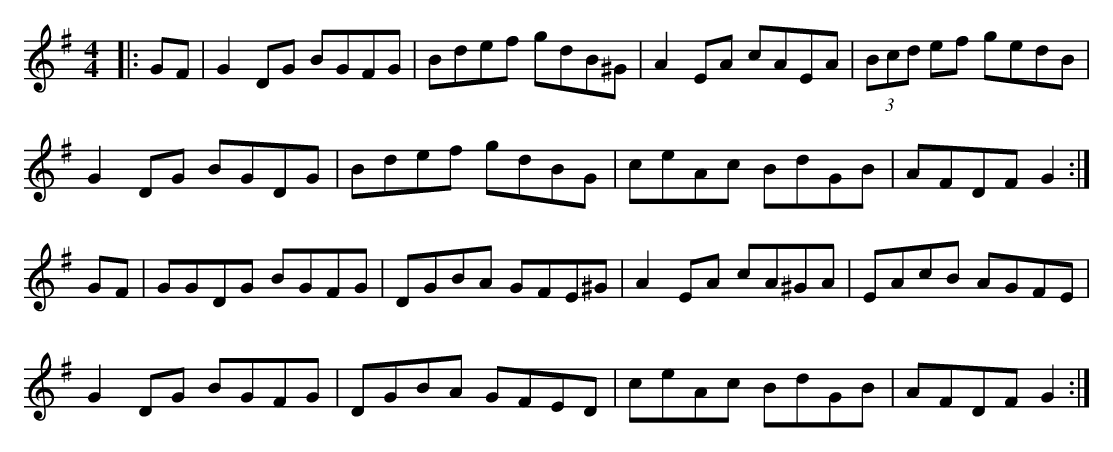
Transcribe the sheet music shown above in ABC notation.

X:1
M:4/4
K:G
|:GF|G2 DG BGFG|Bdef gdB^G|A2 EA cAEA|(3Bcd ef gedB|
G2 DG BGDG|Bdef gdBG|ceAc BdGB|AFDF G2:|
GF|GGDG BGFG|DGBA GFE^G|A2 EA cA^GA|EAcB AGFE|
G2 DG BGFG|DGBA GFED|ceAc BdGB|AFDF G2:|
